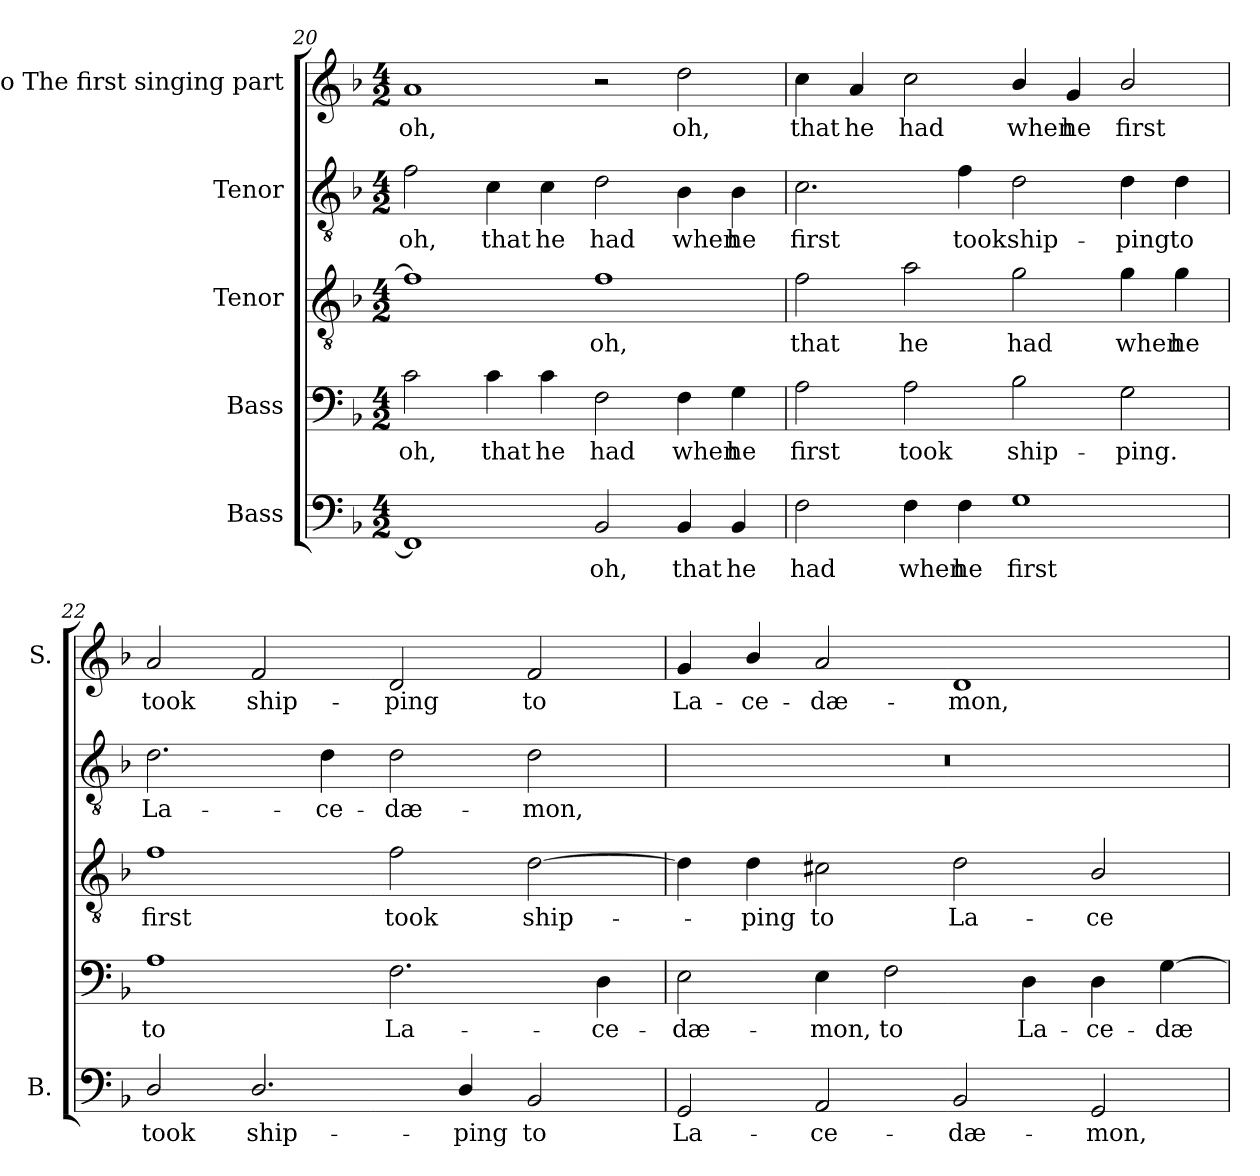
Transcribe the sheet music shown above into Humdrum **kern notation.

**kern	**text	**kern	**text	**kern	**text	**kern	**text	**kern	**text
*part5	*part5	*part4	*part4	*part3	*part3	*part2	*part2	*part1	*part1
*staff5	*staff5	*staff4	*staff4	*staff3	*staff3	*staff2	*staff2	*staff1	*staff1
*I"Bass	*	*I"Bass	*	*I"Tenor	*	*I"Tenor	*	*I"Alto The first singing part	*
*I'B.	*	*	*	*	*	*	*	*I'S.	*
*clefF4	*	*clefF4	*	*clefGv2	*	*clefGv2	*	*clefG2	*
*	*	*ITrd7c12	*	*ITrd7c12	*	*ITrd7c12	*	*	*
*k[b-]	*	*k[b-]	*	*k[b-]	*	*k[b-]	*	*k[b-]	*
*F:	*	*F:	*	*F:	*	*F:	*	*F:	*
*M4/2	*	*M4/2	*	*M4/2	*	*M4/2	*	*M4/2	*
=20	=20	=20	=20	=20	=20	=20	=20	=20	=20
!	!	!	!LO:LY:b:color=#000000	!	!	!	!	!	!
!	!	!	!	!	!	!	!LO:LY:b:color=#000000	!	!
!	!	!	!	!	!	!	!	!	!LO:LY:b:color=#000000
1FFi]	.	2Ci\	oh,	1Fi]	.	2Fi\	oh,	1ai	oh,
!	!	!	!LO:LY:b:color=#000000	!	!	!	!	!	!
!	!	!	!	!	!	!	!LO:LY:b:color=#000000	!	!
.	.	4Ci\	that	.	.	4Ci\	that	.	.
!	!	!	!LO:LY:b:color=#000000	!	!	!	!	!	!
!	!	!	!	!	!	!	!LO:LY:b:color=#000000	!	!
.	.	4Ci\	he	.	.	4Ci\	he	.	.
!	!LO:LY:b:color=#000000	!	!	!	!	!	!	!	!
!	!	!	!LO:LY:b:color=#000000	!	!	!	!	!	!
!	!	!	!	!	!LO:LY:b:color=#000000	!	!	!	!
!	!	!	!	!	!	!	!LO:LY:b:color=#000000	!	!
2BB-i/	oh,	2FFi\	had	1Fi	oh,	2Di\	had	2r	.
!	!LO:LY:b:color=#000000	!	!	!	!	!	!	!	!
!	!	!	!LO:LY:b:color=#000000	!	!	!	!	!	!
!	!	!	!	!	!	!	!LO:LY:b:color=#000000	!	!
!	!	!	!	!	!	!	!	!	!LO:LY:b:color=#000000
4BB-i/	that	4FFi\	when	.	.	4BB-i\	when	2ddi\	oh,
!	!LO:LY:b:color=#000000	!	!	!	!	!	!	!	!
!	!	!	!LO:LY:b:color=#000000	!	!	!	!	!	!
!	!	!	!	!	!	!	!LO:LY:b:color=#000000	!	!
4BB-i/	he	4GGi\	he	.	.	4BB-i\	he	.	.
=21	=21	=21	=21	=21	=21	=21	=21	=21	=21
!	!LO:LY:b:color=#000000	!	!	!	!	!	!	!	!
!	!	!	!LO:LY:b:color=#000000	!	!	!	!	!	!
!	!	!	!	!	!LO:LY:b:color=#000000	!	!	!	!
!	!	!	!	!	!	!	!LO:LY:b:color=#000000	!	!
!	!	!	!	!	!	!	!	!	!LO:LY:b:color=#000000
2Fi\	had	2AAi\	first	2Fi\	that	2.Ci\	first	4cci\	that
!	!	!	!	!	!	!	!	!	!LO:LY:b:color=#000000
.	.	.	.	.	.	.	.	4ai/	he
!	!LO:LY:b:color=#000000	!	!	!	!	!	!	!	!
!	!	!	!LO:LY:b:color=#000000	!	!	!	!	!	!
!	!	!	!	!	!LO:LY:b:color=#000000	!	!	!	!
!	!	!	!	!	!	!	!	!	!LO:LY:b:color=#000000
4Fi\	when	2AAi\	took	2Ai\	he	.	.	2cci\	had
!	!LO:LY:b:color=#000000	!	!	!	!	!	!	!	!
!	!	!	!	!	!	!	!LO:LY:b:color=#000000	!	!
4Fi\	he	.	.	.	.	4Fi\	took	.	.
!	!LO:LY:b:color=#000000	!	!	!	!	!	!	!	!
!	!	!	!LO:LY:b:color=#000000	!	!	!	!	!	!
!	!	!	!	!	!LO:LY:b:color=#000000	!	!	!	!
!	!	!	!	!	!	!	!LO:LY:b:color=#000000	!	!
!	!	!	!	!	!	!	!	!	!LO:LY:b:color=#000000
1Gi	first	2BB-i\	ship-	2Gi\	had	2Di\	ship-	4b-i/	when
!	!	!	!	!	!	!	!	!	!LO:LY:b:color=#000000
.	.	.	.	.	.	.	.	4gi/	he
!	!	!	!LO:LY:b:color=#000000	!	!	!	!	!	!
!	!	!	!	!	!LO:LY:b:color=#000000	!	!	!	!
!	!	!	!	!	!	!	!LO:LY:b:color=#000000	!	!
!	!	!	!	!	!	!	!	!	!LO:LY:b:color=#000000
.	.	2GGi\	-ping.	4Gi\	when	4Di\	-ping	2b-i/	first
!	!	!	!	!	!LO:LY:b:color=#000000	!	!	!	!
!	!	!	!	!	!	!	!LO:LY:b:color=#000000	!	!
.	.	.	.	4Gi\	he	4Di\	to	.	.
!!LO:PB:g=z
=22	=22	=22	=22	=22	=22	=22	=22	=22	=22
!	!LO:LY:b:color=#000000	!	!	!	!	!	!	!	!
!	!	!	!LO:LY:b:color=#000000	!	!	!	!	!	!
!	!	!	!	!	!LO:LY:b:color=#000000	!	!	!	!
!	!	!	!	!	!	!	!LO:LY:b:color=#000000	!	!
!	!	!	!	!	!	!	!	!	!LO:LY:b:color=#000000
2Di/	took	1AAi	to	1Fi	first	2.Di\	La-	2ai/	took
!	!LO:LY:b:color=#000000	!	!	!	!	!	!	!	!
!	!	!	!	!	!	!	!	!	!LO:LY:b:color=#000000
2.Di/	ship-	.	.	.	.	.	.	2fi/	ship-
!	!	!	!	!	!	!	!LO:LY:b:color=#000000	!	!
.	.	.	.	.	.	4Di\	-ce-	.	.
!	!	!	!LO:LY:b:color=#000000	!	!	!	!	!	!
!	!	!	!	!	!LO:LY:b:color=#000000	!	!	!	!
!	!	!	!	!	!	!	!LO:LY:b:color=#000000	!	!
!	!	!	!	!	!	!	!	!	!LO:LY:b:color=#000000
.	.	2.FFi\	La-	2Fi\	took	2Di\	-dæ-	2di/	-ping
!	!LO:LY:b:color=#000000	!	!	!	!	!	!	!	!
4Di/	-ping	.	.	.	.	.	.	.	.
!	!LO:LY:b:color=#000000	!	!	!	!	!	!	!	!
!	!	!	!	!	!LO:LY:b:color=#000000	!	!	!	!
!	!	!	!	!	!	!	!LO:LY:b:color=#000000	!	!
!	!	!	!	!	!	!	!	!	!LO:LY:b:color=#000000
2BB-i/	to	.	.	[2Di\	ship-	2Di\	-mon,	2fi/	to
!	!	!	!LO:LY:b:color=#000000	!	!	!	!	!	!
.	.	4DDi\	-ce-	.	.	.	.	.	.
=23	=23	=23	=23	=23	=23	=23	=23	=23	=23
!	!LO:LY:b:color=#000000	!	!	!	!	!	!	!	!
!	!	!	!LO:LY:b:color=#000000	!	!	!LO:N:vis=1	!	!	!
!	!	!	!	!	!	!	!	!	!LO:LY:b:color=#000000
2GGi/	La-	2EEi\	-dæ-	4Di\]	.	0r	.	4gi/	La-
!	!	!	!	!	!LO:LY:b:color=#000000	!	!	!	!
!	!	!	!	!	!	!	!	!	!LO:LY:b:color=#000000
.	.	.	.	4Di\	-ping	.	.	4b-i/	-ce-
!	!LO:LY:b:color=#000000	!	!	!	!	!	!	!	!
!	!	!	!LO:LY:b:color=#000000	!	!	!	!	!	!
!	!	!	!	!	!LO:LY:b:color=#000000	!	!	!	!
!	!	!	!	!	!	!	!	!	!LO:LY:b:color=#000000
2AAi/	-ce-	4EEi\	-mon,	2C#Xi\	to	.	.	2ai/	-dæ-
!	!	!	!LO:LY:b:color=#000000	!	!	!	!	!	!
.	.	2FFi\	to	.	.	.	.	.	.
!	!LO:LY:b:color=#000000	!	!	!	!	!	!	!	!
!	!	!	!	!	!LO:LY:b:color=#000000	!	!	!	!
!	!	!	!	!	!	!	!	!	!LO:LY:b:color=#000000
2BB-i/	-dæ-	.	.	2Di\	La-	.	.	1di	-mon,
!	!	!	!LO:LY:b:color=#000000	!	!	!	!	!	!
.	.	4DDi\	La-	.	.	.	.	.	.
!	!LO:LY:b:color=#000000	!	!	!	!	!	!	!	!
!	!	!	!LO:LY:b:color=#000000	!	!	!	!	!	!
!	!	!	!	!	!LO:LY:b:color=#000000	!	!	!	!
2GGi/	-mon,	4DDi\	-ce-	2BB-i/	-ce-	.	.	.	.
!	!	!	!LO:LY:b:color=#000000	!	!	!	!	!	!
.	.	[4GGi\	-dæ-	.	.	.	.	.	.
=	=	=	=	=	=	=	=	=	=
*-	*-	*-	*-	*-	*-	*-	*-	*-	*-
